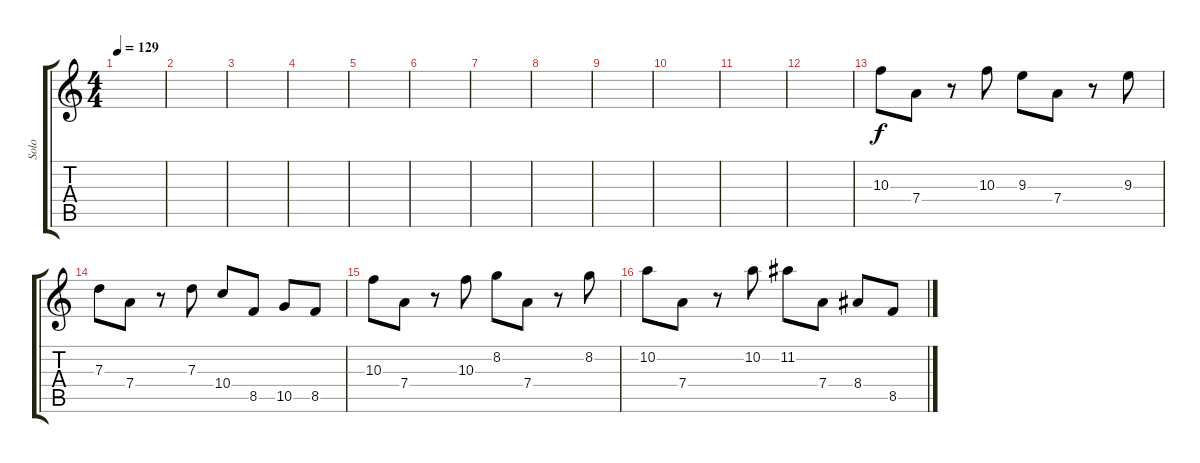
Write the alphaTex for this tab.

\track ("Solo" "Solo") {instrument distortionguitar}
\staff {score tabs}
\tuning (E4 B3 G3 D3 A2 E2) {hide}
\ts (4 4)
\tempo 129
\clef g2
\ks c
|
|
|
|
|
|
|
|
|
|
|
|
10.3.8 7.4.8 r.8 10.3.8 9.3.8 7.4.8 r.8 9.3.8 |
7.3.8 7.4.8 r.8 7.3.8 10.4.8 8.5.8 10.5.8 8.5.8 |
10.3.8 7.4.8 r.8 10.3.8 8.2.8 7.4.8 r.8 8.2.8 |
10.2.8 7.4.8 r.8 10.2.8 11.2.8 7.4.8 8.4.8 8.5.8
